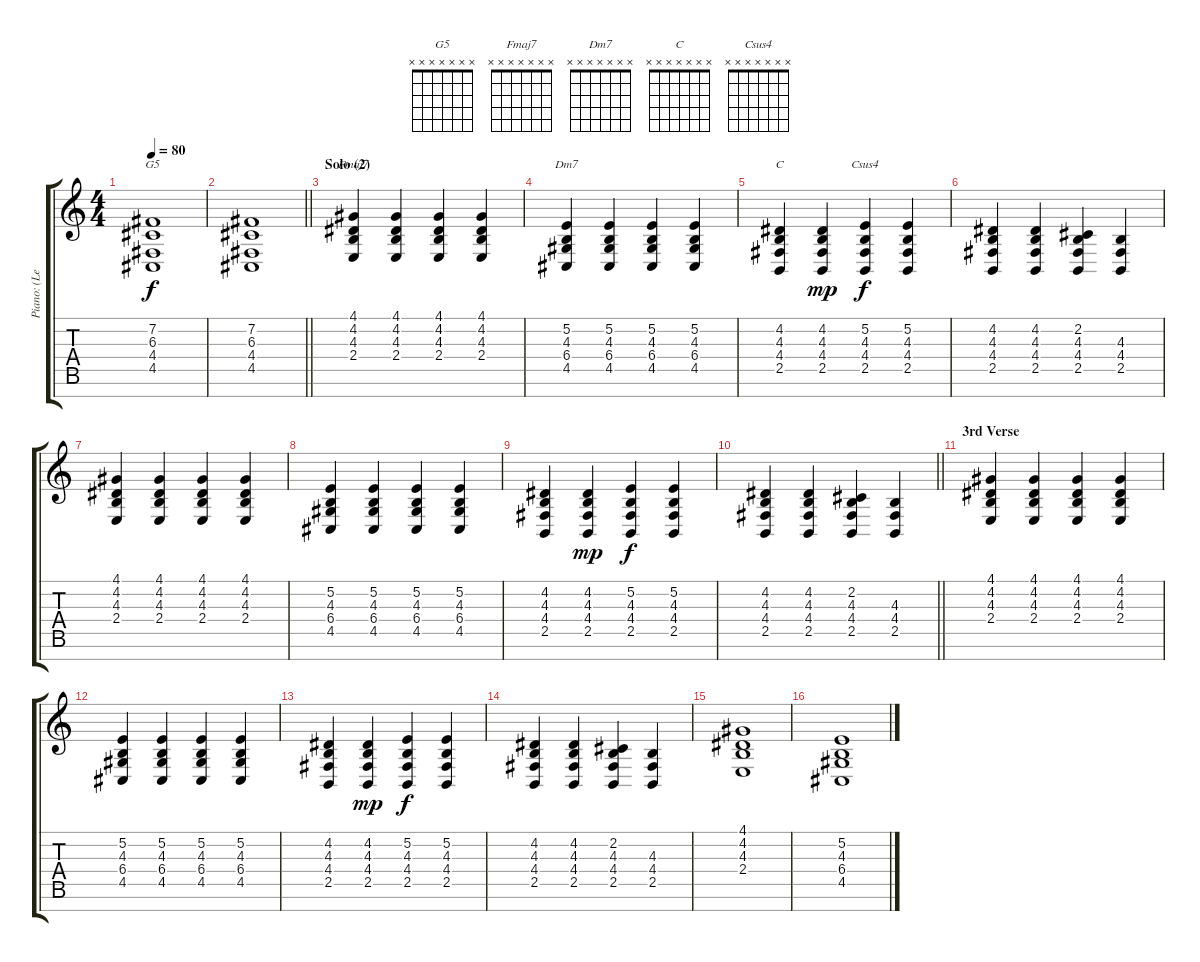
\track ("Piano: (Left Hand)" "Piano: (Le") {instrument acousticgrandpiano}
\staff {score tabs}
\tuning (E4 B3 G3 D3 A2 E2 B1) {hide}
\chord ("G5" x x x x x x x)
\chord ("Fmaj7" x x x x x x x)
\chord ("Dm7" x x x x x x x)
\chord ("C" x x x x x x x)
\chord ("Csus4" x x x x x x x)
\ts (4 4)
\tempo 80
\clef g2
\ks c
(7.2 6.3 4.4 4.5).1{ch "G5" dy f} |
\barLineRight lightlight
(7.2 6.3 4.4 4.5).1 |
\section ("" "Solo (2)")
(4.1 4.2 4.3 2.4).4{ch "Fmaj7"} (4.1 4.2 4.3 2.4).4 (4.1 4.2 4.3 2.4).4 (4.1 4.2 4.3 2.4).4 |
(5.2 4.3 6.4 4.5).4{ch "Dm7"} (5.2 4.3 6.4 4.5).4 (5.2 4.3 6.4 4.5).4 (5.2 4.3 6.4 4.5).4 |
(4.2 4.3 4.4 2.5).4{ch "C"} (4.2 4.3 4.4 2.5).4{dy mp} (5.2 4.3 4.4 2.5).4{ch "Csus4" dy f} (5.2 4.3 4.4 2.5).4 |
(4.2 4.3 4.4 2.5).4 (4.2 4.3 4.4 2.5).4 (2.2 4.3 4.4 2.5).4 (4.3 4.4 2.5).4 |
(4.1 4.2 4.3 2.4).4 (4.1 4.2 4.3 2.4).4 (4.1 4.2 4.3 2.4).4 (4.1 4.2 4.3 2.4).4 |
(5.2 4.3 6.4 4.5).4 (5.2 4.3 6.4 4.5).4 (5.2 4.3 6.4 4.5).4 (5.2 4.3 6.4 4.5).4 |
(4.2 4.3 4.4 2.5).4 (4.2 4.3 4.4 2.5).4{dy mp} (5.2 4.3 4.4 2.5).4{dy f} (5.2 4.3 4.4 2.5).4 |
\barLineRight lightlight
(4.2 4.3 4.4 2.5).4 (4.2 4.3 4.4 2.5).4 (2.2 4.3 4.4 2.5).4 (4.3 4.4 2.5).4 |
\section ("" "3rd Verse")
(4.1 4.2 4.3 2.4).4 (4.1 4.2 4.3 2.4).4 (4.1 4.2 4.3 2.4).4 (4.1 4.2 4.3 2.4).4 |
(5.2 4.3 6.4 4.5).4 (5.2 4.3 6.4 4.5).4 (5.2 4.3 6.4 4.5).4 (5.2 4.3 6.4 4.5).4 |
(4.2 4.3 4.4 2.5).4 (4.2 4.3 4.4 2.5).4{dy mp} (5.2 4.3 4.4 2.5).4{dy f} (5.2 4.3 4.4 2.5).4 |
(4.2 4.3 4.4 2.5).4 (4.2 4.3 4.4 2.5).4 (2.2 4.3 4.4 2.5).4 (4.3 4.4 2.5).4 |
(4.1 4.2 4.3 2.4).1 |
(5.2 4.3 6.4 4.5).1
